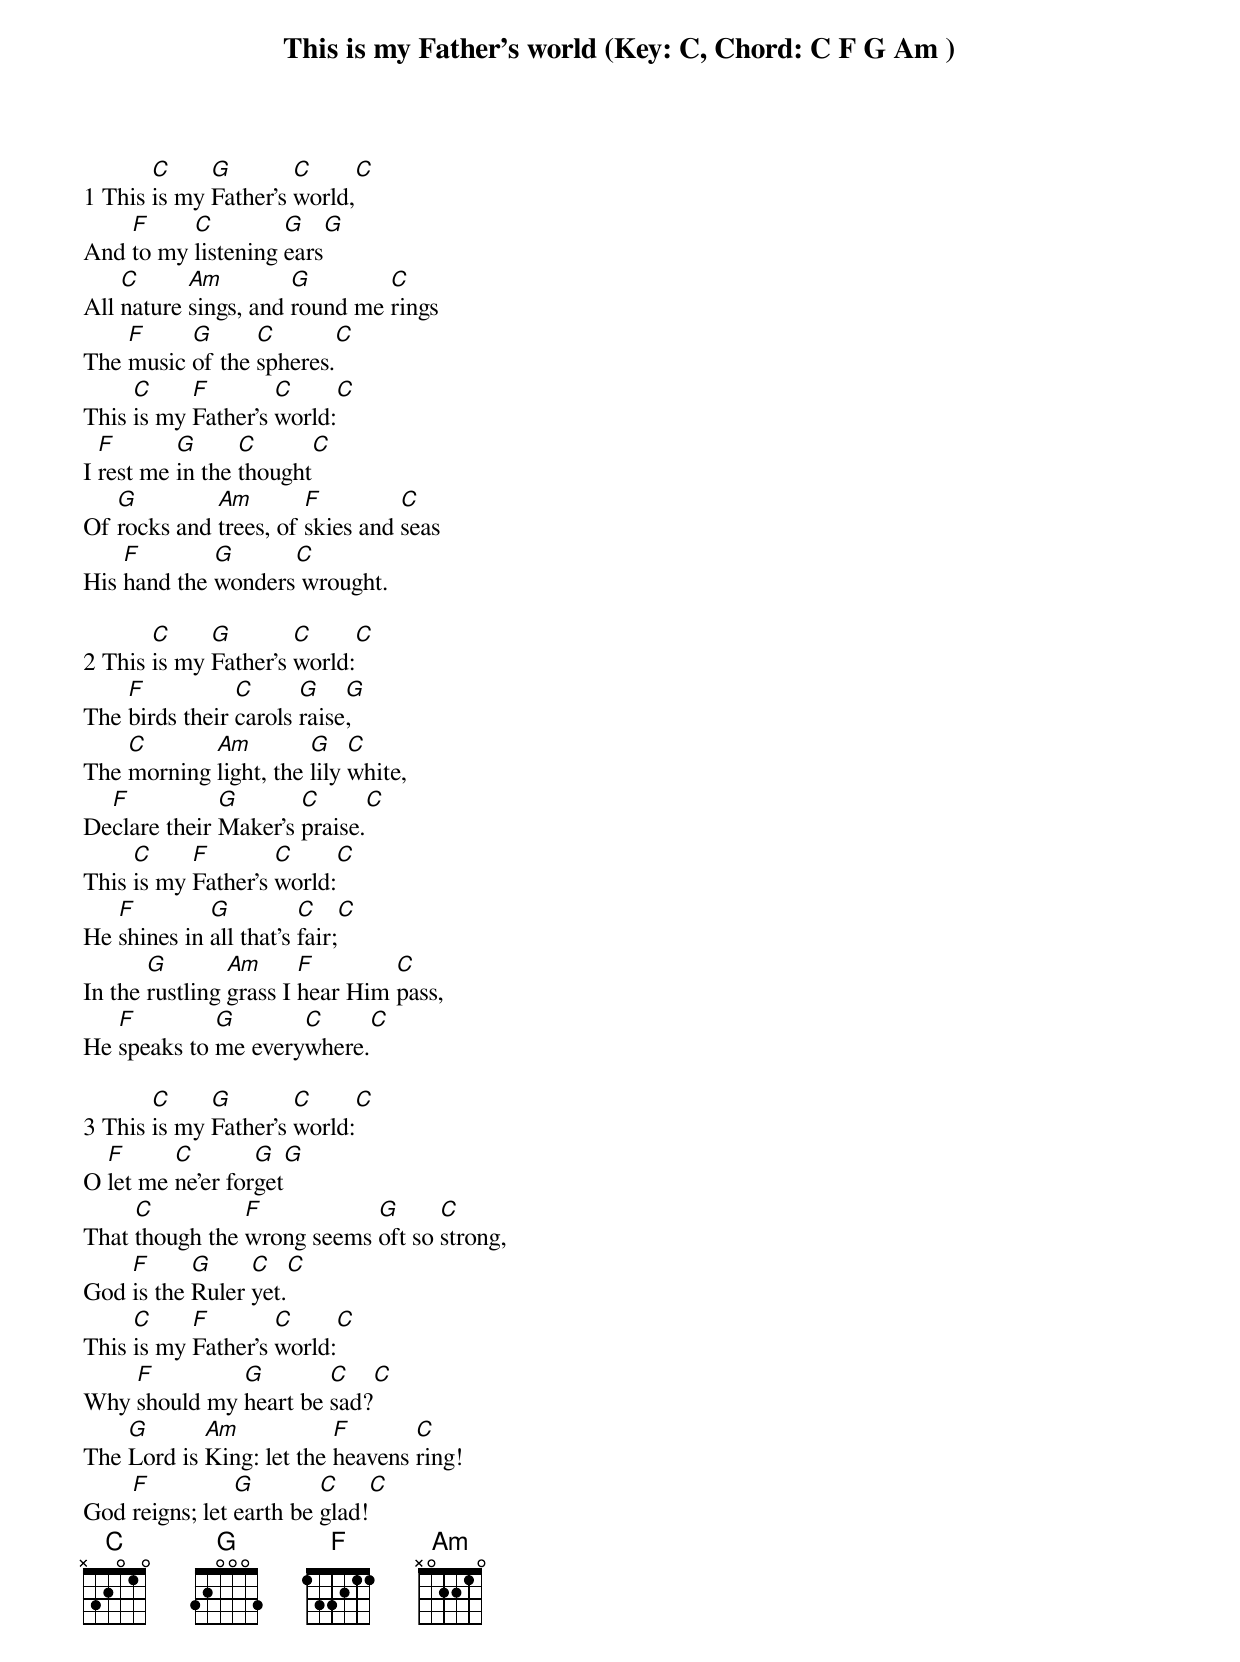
This is my Father's world (Key: C, Chord: C F G Am )

       C     G        C     C
1 This is my Father's world,
    F     C         G    G
And to my listening ears
    C      Am         G        C
All nature sings, and round me rings
    F     G      C       C
The music of the spheres.
     C     F        C     C
This is my Father's world:
  F       G      C       C
I rest me in the thought
   G         Am        F         C
Of rocks and trees, of skies and seas
    F        G      C
His hand the wonders wrought.

       C     G        C     C
2 This is my Father's world:
    F           C      G    G
The birds their carols raise,
    C       Am         G    C
The morning light, the lily white,
  F           G       C       C
Declare their Maker's praise.
     C     F        C     C
This is my Father's world:
   F         G          C    C
He shines in all that's fair;
       G        Am      F        C
In the rustling grass I hear Him pass,
   F         G       C     C
He speaks to me everywhere.

       C     G        C     C
3 This is my Father's world:
  F      C        G    G
O let me ne'er forget
     C          F           G      C
That though the wrong seems oft so strong,
    F      G     C   C
God is the Ruler yet.
     C     F        C     C
This is my Father's world:
    F         G        C   C
Why should my heart be sad?
    G       Am            F       C
The Lord is King: let the heavens ring!
    F           G        C    C
God reigns; let earth be glad!
